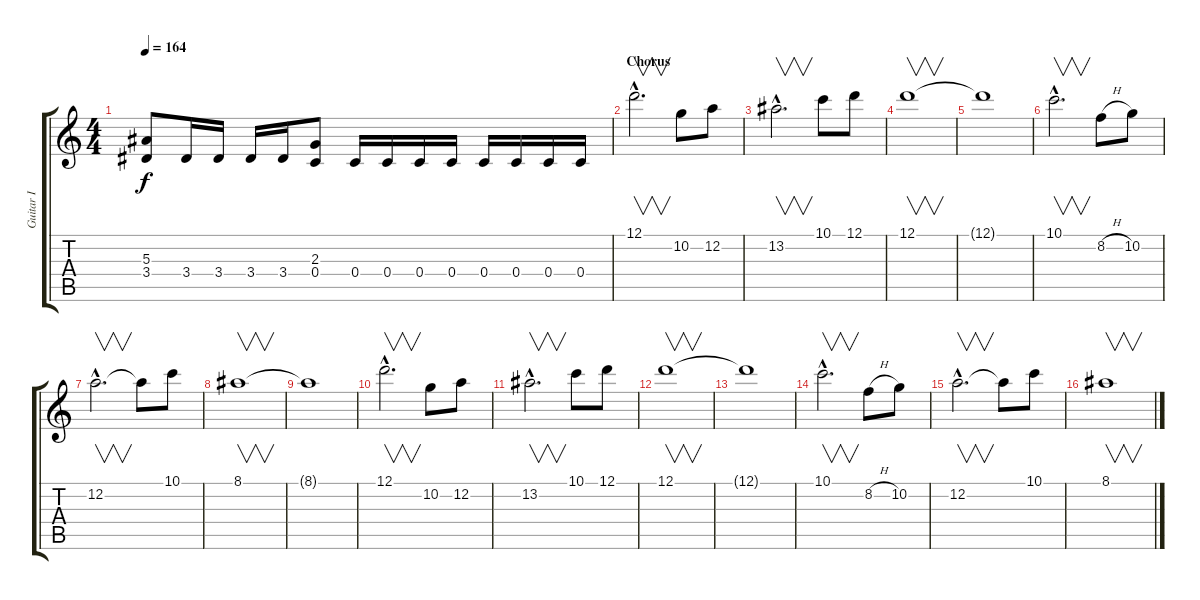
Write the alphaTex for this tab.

\track ("Guitar I" "Guitar I") {instrument distortionguitar}
\staff {score tabs}
\tuning (D4 A3 F3 C3 G2 D2) {hide}
\ts (4 4)
\tempo 164
\clef g2
\ks c
(5.3 3.4).8{dy f} 3.4.16 3.4.16 3.4.16 3.4.16 (2.3 0.4).8 0.4.16 0.4.16 0.4.16 0.4.16 0.4.16 0.4.16 0.4.16 0.4.16 |
\section ("" "Chorus")
12.1{hac}.2{v d} 10.2.8 12.2.8 |
13.2{hac}.2{v d} 10.1.8 12.1.8 |
12.1.1{v} |
12.1{t}.1 |
10.1{hac}.2{v d} 8.2{h}.8 10.2.8 |
12.2{hac}.2{v d} 12.2{t}.8 10.1.8 |
8.1.1{v} |
8.1{t}.1 |
12.1{hac}.2{v d} 10.2.8 12.2.8 |
13.2{hac}.2{v d} 10.1.8 12.1.8 |
12.1.1{v} |
12.1{t}.1 |
10.1{hac}.2{v d} 8.2{h}.8 10.2.8 |
12.2{hac}.2{v d} 12.2{t}.8 10.1.8 |
8.1.1{v}
